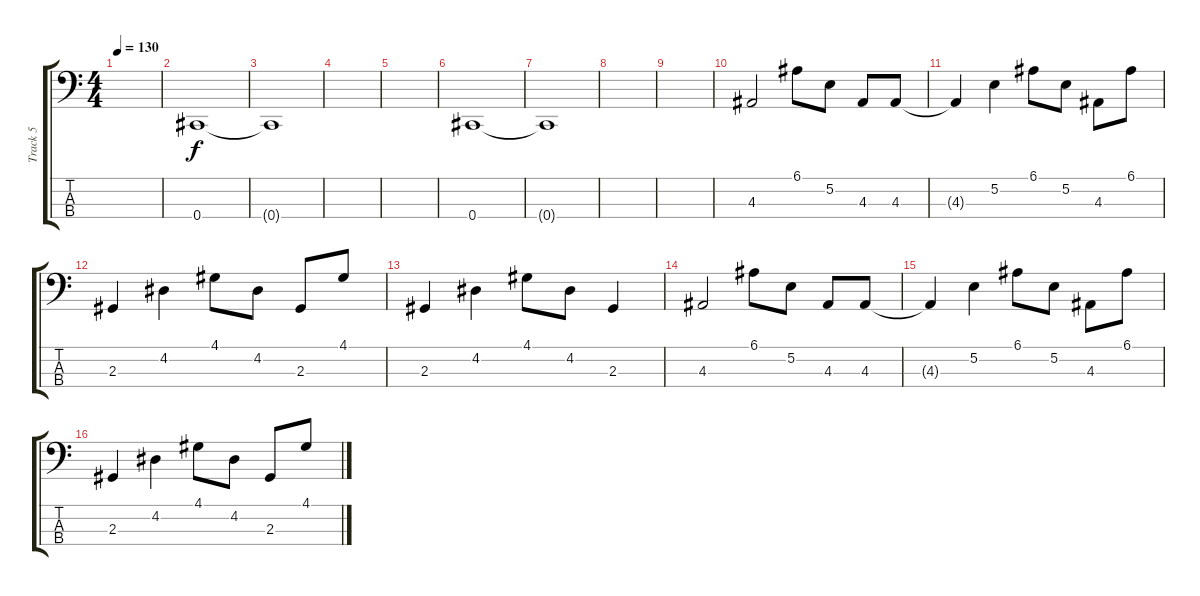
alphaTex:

\track ("Track 5" "Track 5") {instrument electricbassfinger}
\staff {score tabs}
\tuning (E2 B1 Gb1 Db1) {hide}
\ts (4 4)
\tempo 130
\clef f4
\ks c
|
0.4.1 |
0.4{t}.1 |
|
|
0.4.1 |
0.4{t}.1 |
|
|
4.3.2 6.1.8 5.2.8 4.3.8 4.3.8 |
4.3{t}.4 5.2.4 6.1.8 5.2.8 4.3.8 6.1.8 |
2.3.4 4.2.4 4.1.8 4.2.8 2.3.8 4.1.8 |
2.3.4 4.2.4 4.1.8 4.2.8 2.3.4 |
4.3.2 6.1.8 5.2.8 4.3.8 4.3.8 |
4.3{t}.4 5.2.4 6.1.8 5.2.8 4.3.8 6.1.8 |
2.3.4 4.2.4 4.1.8 4.2.8 2.3.8 4.1.8
